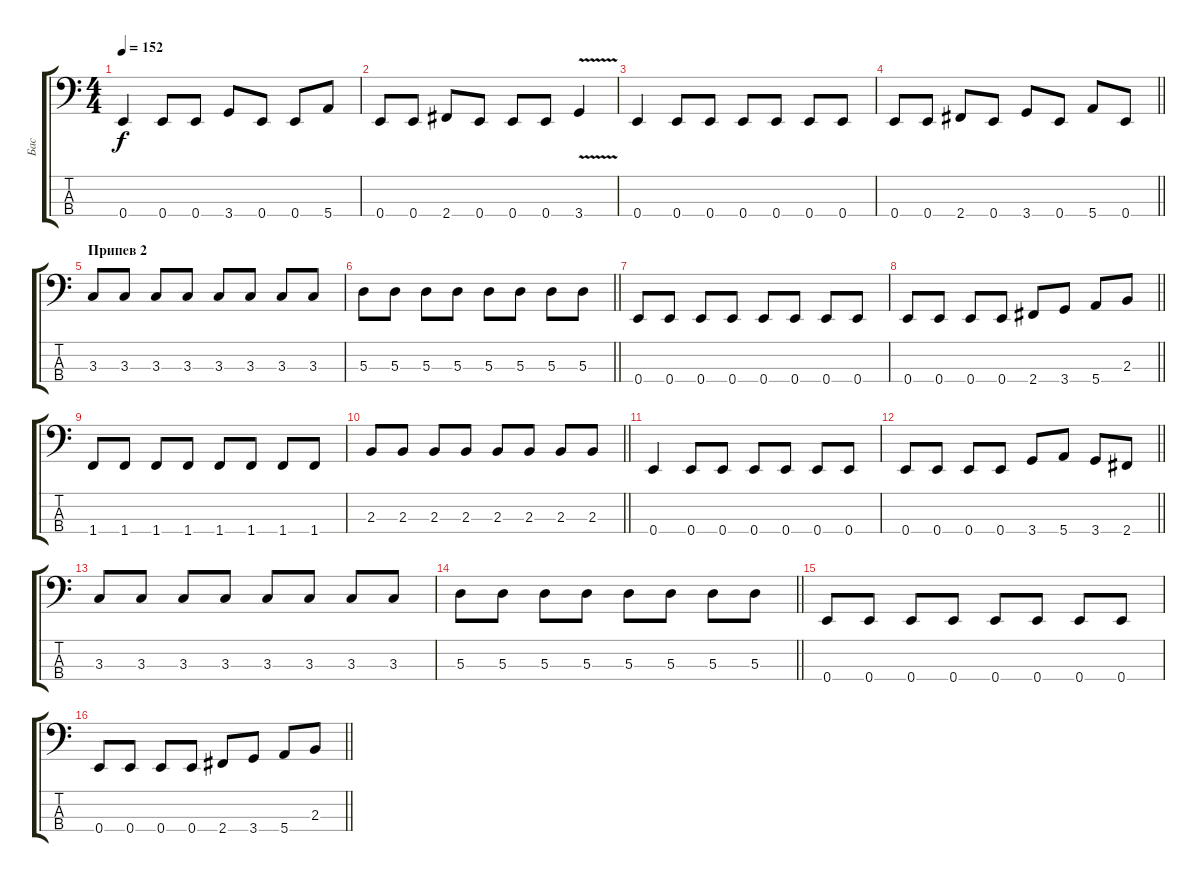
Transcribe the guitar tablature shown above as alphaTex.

\track ("Бас" "Бас") {instrument electricbassfinger}
\staff {score tabs}
\tuning (G2 D2 A1 E1) {hide}
\ts (4 4)
\tempo 152
\clef f4
\ks c
0.4.4{dy f} 0.4.8 0.4.8 3.4.8 0.4.8 0.4.8 5.4.8 |
0.4.8 0.4.8 2.4.8 0.4.8 0.4.8 0.4.8 3.4{v}.4 |
0.4.4 0.4.8 0.4.8 0.4.8 0.4.8 0.4.8 0.4.8 |
\barLineRight lightlight
0.4.8 0.4.8 2.4.8 0.4.8 3.4.8 0.4.8 5.4.8 0.4.8 |
\section ("" "Припев 2")
3.3.8 3.3.8 3.3.8 3.3.8 3.3.8 3.3.8 3.3.8 3.3.8 |
\barLineRight lightlight
5.3.8 5.3.8 5.3.8 5.3.8 5.3.8 5.3.8 5.3.8 5.3.8 |
0.4.8 0.4.8 0.4.8 0.4.8 0.4.8 0.4.8 0.4.8 0.4.8 |
\barLineRight lightlight
0.4.8 0.4.8 0.4.8 0.4.8 2.4.8 3.4.8 5.4.8 2.3.8 |
1.4.8 1.4.8 1.4.8 1.4.8 1.4.8 1.4.8 1.4.8 1.4.8 |
\barLineRight lightlight
2.3.8 2.3.8 2.3.8 2.3.8 2.3.8 2.3.8 2.3.8 2.3.8 |
0.4.4 0.4.8 0.4.8 0.4.8 0.4.8 0.4.8 0.4.8 |
\barLineRight lightlight
0.4.8 0.4.8 0.4.8 0.4.8 3.4.8 5.4.8 3.4.8 2.4.8 |
3.3.8 3.3.8 3.3.8 3.3.8 3.3.8 3.3.8 3.3.8 3.3.8 |
\barLineRight lightlight
5.3.8 5.3.8 5.3.8 5.3.8 5.3.8 5.3.8 5.3.8 5.3.8 |
0.4.8 0.4.8 0.4.8 0.4.8 0.4.8 0.4.8 0.4.8 0.4.8 |
\barLineRight lightlight
0.4.8 0.4.8 0.4.8 0.4.8 2.4.8 3.4.8 5.4.8 2.3.8
